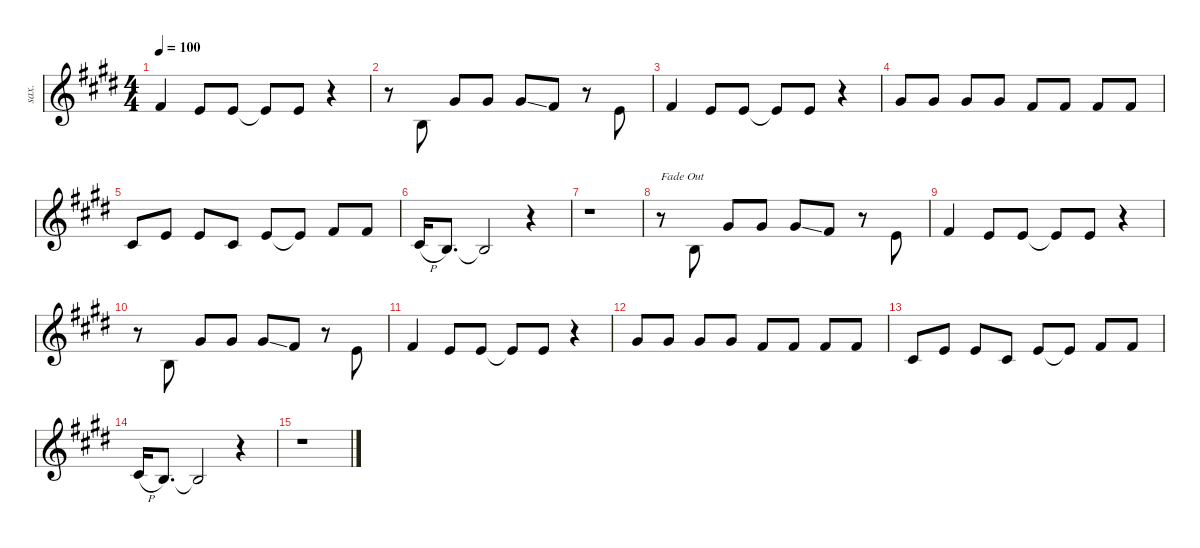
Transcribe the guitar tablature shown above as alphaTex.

\defaultSystemsLayout 4
\hideDynamics
\bracketExtendMode nobrackets
\otherSystemsTrackNameOrientation horizontal
\track ("Lead Vocals" "sax.") {instrument altosax}
\staff {score}
\tuning (E4 B3 G3 D3 A2 E2)
\ts (4 4)
\tempo 100
\clef g2
\ks e
2.1{acc #}.4{dy f beam Up} 0.1{acc forcenatural}.8{beam Up} 0.1{acc forcenatural}.8{beam Up} 0.1{t acc forcenatural}.8{beam Up} 0.1{acc forcenatural}.8{beam Up} r.4{beam Down} |
r.8{beam Down} 0.2{acc forcenatural}.8{beam Up} 4.1{acc #}.8{beam Up} 4.1{acc #}.8{beam Up} 4.1{ss acc #}.8{beam Up} 2.1{acc #}.8{beam Up} r.8{beam Down} 0.1{acc forcenatural}.8{beam Up} |
2.1{acc #}.4{beam Up} 0.1{acc forcenatural}.8{beam Up} 0.1{acc forcenatural}.8{beam Up} 0.1{t acc forcenatural}.8{beam Up} 0.1{acc forcenatural}.8{beam Up} r.4{beam Down} |
4.1{acc #}.8{beam Up} 4.1{acc #}.8{beam Up} 4.1{acc #}.8{beam Up} 4.1{acc #}.8{beam Up} 2.1{acc #}.8{beam Up} 2.1{acc #}.8{beam Up} 2.1{acc #}.8{beam Up} 2.1{acc #}.8{beam Up} |
2.2{acc #}.8{beam Up} 0.1{acc forcenatural}.8{beam Up} 0.1{acc forcenatural}.8{beam Up} 2.2{acc #}.8{beam Up} 0.1{acc forcenatural}.8{beam Up} 0.1{t acc forcenatural}.8{beam Up} 2.1{acc #}.8{beam Up} 2.1{acc #}.8{beam Up} |
2.2{h acc #}.16{beam Up} 0.2{acc forcenatural}.8{d beam Up} 0.2{t acc forcenatural}.2{beam Up} r.4{beam Up} |
r.1{beam Down} |
r.8{txt "Fade Out" beam Down} 0.2{acc forcenatural}.8{beam Up} 4.1{acc #}.8{beam Up} 4.1{acc #}.8{beam Up} 4.1{ss acc #}.8{beam Up} 2.1{acc #}.8{beam Up} r.8{beam Down} 0.1{acc forcenatural}.8{beam Up} |
2.1{acc #}.4{beam Up} 0.1{acc forcenatural}.8{beam Up} 0.1{acc forcenatural}.8{beam Up} 0.1{t acc forcenatural}.8{beam Up} 0.1{acc forcenatural}.8{beam Up} r.4{beam Down} |
r.8{beam Down} 0.2{acc forcenatural}.8{beam Up} 4.1{acc #}.8{beam Up} 4.1{acc #}.8{beam Up} 4.1{ss acc #}.8{beam Up} 2.1{acc #}.8{beam Up} r.8{beam Down} 0.1{acc forcenatural}.8{beam Up} |
2.1{acc #}.4{beam Up} 0.1{acc forcenatural}.8{beam Up} 0.1{acc forcenatural}.8{beam Up} 0.1{t acc forcenatural}.8{beam Up} 0.1{acc forcenatural}.8{beam Up} r.4{beam Down} |
4.1{acc #}.8{beam Up} 4.1{acc #}.8{beam Up} 4.1{acc #}.8{beam Up} 4.1{acc #}.8{beam Up} 2.1{acc #}.8{beam Up} 2.1{acc #}.8{beam Up} 2.1{acc #}.8{beam Up} 2.1{acc #}.8{beam Up} |
2.2{acc #}.8{beam Up} 0.1{acc forcenatural}.8{beam Up} 0.1{acc forcenatural}.8{beam Up} 2.2{acc #}.8{beam Up} 0.1{acc forcenatural}.8{beam Up} 0.1{t acc forcenatural}.8{beam Up} 2.1{acc #}.8{beam Up} 2.1{acc #}.8{beam Up} |
2.2{h acc #}.16{beam Up} 0.2{acc forcenatural}.8{d beam Up} 0.2{t acc forcenatural}.2{beam Up} r.4{beam Up} |
r.1{beam Down}
